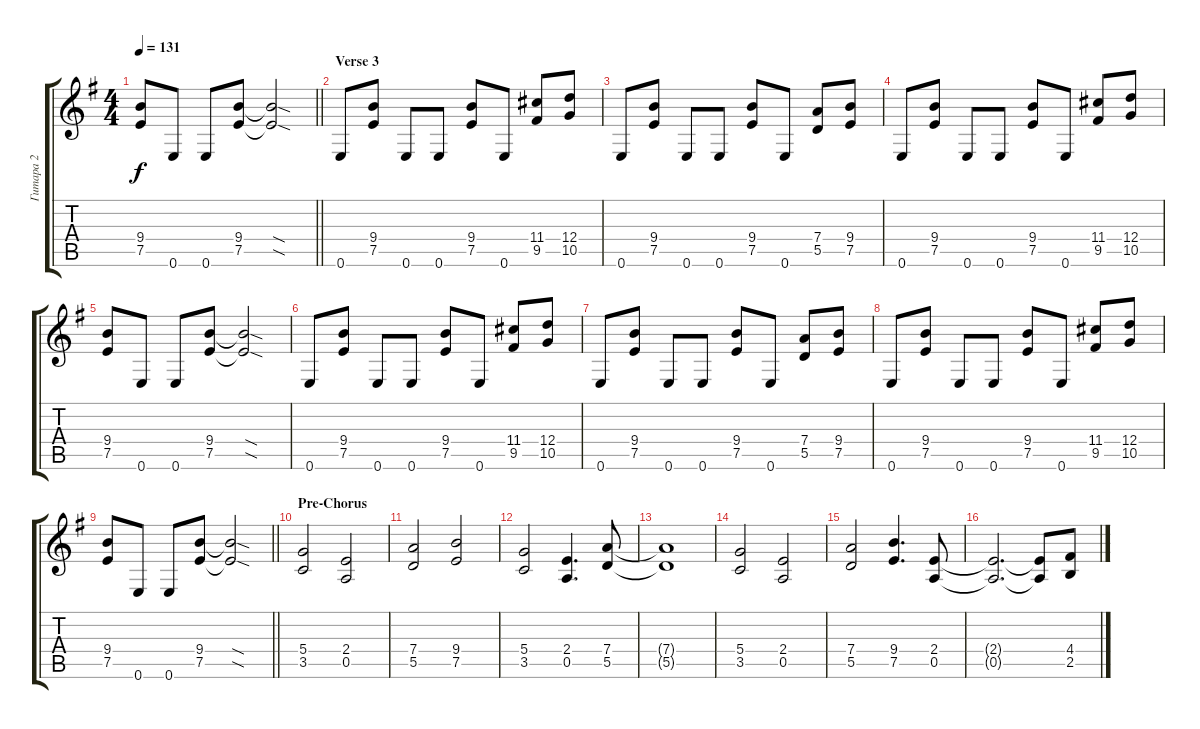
\track ("Гитара 2" "Гитара 2") {instrument distortionguitar}
\staff {score tabs}
\tuning (E4 B3 G3 D3 A2 E2) {hide}
\ts (4 4)
\tempo 131
\clef g2
\barLineRight lightlight
\ks eminor
(9.4 7.5).8{dy f} 0.6.8 0.6.8 (9.4 7.5).8 (9.4{sod t} 7.5{sod t}).2 |
\section ("" "Verse 3")
0.6.8 (9.4 7.5).8 0.6.8 0.6.8 (9.4 7.5).8 0.6.8 (11.4 9.5).8 (12.4 10.5).8 |
0.6.8 (9.4 7.5).8 0.6.8 0.6.8 (9.4 7.5).8 0.6.8 (7.4 5.5).8 (9.4 7.5).8 |
0.6.8 (9.4 7.5).8 0.6.8 0.6.8 (9.4 7.5).8 0.6.8 (11.4 9.5).8 (12.4 10.5).8 |
(9.4 7.5).8 0.6.8 0.6.8 (9.4 7.5).8 (9.4{sod t} 7.5{sod t}).2 |
0.6.8 (9.4 7.5).8 0.6.8 0.6.8 (9.4 7.5).8 0.6.8 (11.4 9.5).8 (12.4 10.5).8 |
0.6.8 (9.4 7.5).8 0.6.8 0.6.8 (9.4 7.5).8 0.6.8 (7.4 5.5).8 (9.4 7.5).8 |
0.6.8 (9.4 7.5).8 0.6.8 0.6.8 (9.4 7.5).8 0.6.8 (11.4 9.5).8 (12.4 10.5).8 |
\barLineRight lightlight
(9.4 7.5).8 0.6.8 0.6.8 (9.4 7.5).8 (9.4{sod t} 7.5{sod t}).2 |
\section ("" "Pre-Chorus")
(5.4 3.5).2 (2.4 0.5).2 |
(7.4 5.5).2 (9.4 7.5).2 |
(5.4 3.5).2 (2.4 0.5).4{d} (7.4 5.5).8 |
(7.4{t} 5.5{t}).1 |
(5.4 3.5).2 (2.4 0.5).2 |
(7.4 5.5).2 (9.4 7.5).4{d} (2.4 0.5).8 |
(2.4{t} 0.5{t}).2{d} (2.4{t} 0.5{t}).8 (4.4 2.5).8
